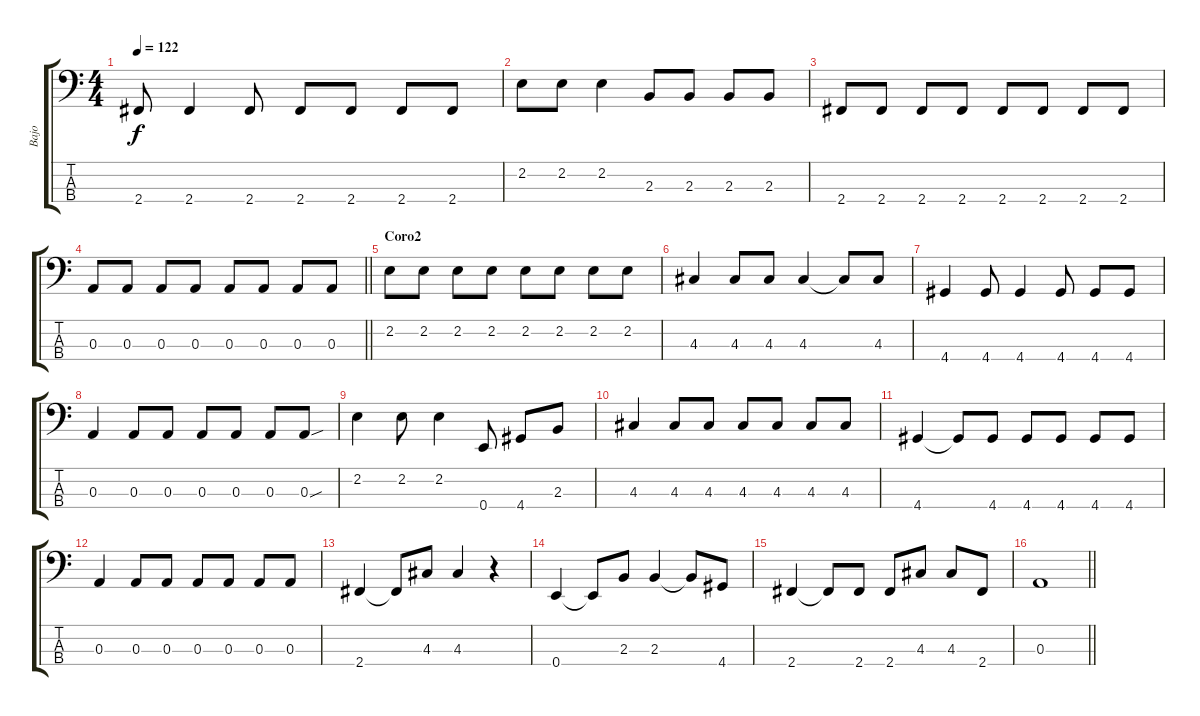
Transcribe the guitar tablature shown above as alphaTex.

\track ("Bajo" "Bajo") {instrument electricbasspick}
\staff {score tabs}
\tuning (G2 D2 A1 E1) {hide}
\ts (4 4)
\tempo 122
\clef f4
\ks c
2.4.8{dy f} 2.4.4 2.4.8 2.4.8 2.4.8 2.4.8 2.4.8 |
2.2.8 2.2.8 2.2.4 2.3.8 2.3.8 2.3.8 2.3.8 |
2.4.8 2.4.8 2.4.8 2.4.8 2.4.8 2.4.8 2.4.8 2.4.8 |
\barLineRight lightlight
0.3.8 0.3.8 0.3.8 0.3.8 0.3.8 0.3.8 0.3.8 0.3.8 |
\section ("" "Coro2")
2.2.8 2.2.8 2.2.8 2.2.8 2.2.8 2.2.8 2.2.8 2.2.8 |
4.3.4 4.3.8 4.3.8 4.3.4 4.3{t}.8 4.3.8 |
4.4.4 4.4.8 4.4.4 4.4.8 4.4.8 4.4.8 |
0.3.4 0.3.8 0.3.8 0.3.8 0.3.8 0.3.8 0.3{sou}.8 |
2.2.4 2.2.8 2.2.4 0.4.8 4.4.8 2.3.8 |
4.3.4 4.3.8 4.3.8 4.3.8 4.3.8 4.3.8 4.3.8 |
4.4.4 4.4{t}.8 4.4.8 4.4.8 4.4.8 4.4.8 4.4.8 |
0.3.4 0.3.8 0.3.8 0.3.8 0.3.8 0.3.8 0.3.8 |
2.4.4 2.4{t}.8 4.3.8 4.3.4 r.4 |
0.4.4 0.4{t}.8 2.3.8 2.3.4 2.3{t}.8 4.4.8 |
2.4.4 2.4{t}.8 2.4.8 2.4.8 4.3.8 4.3.8 2.4.8 |
\barLineRight lightlight
0.3.1{volume 13}
